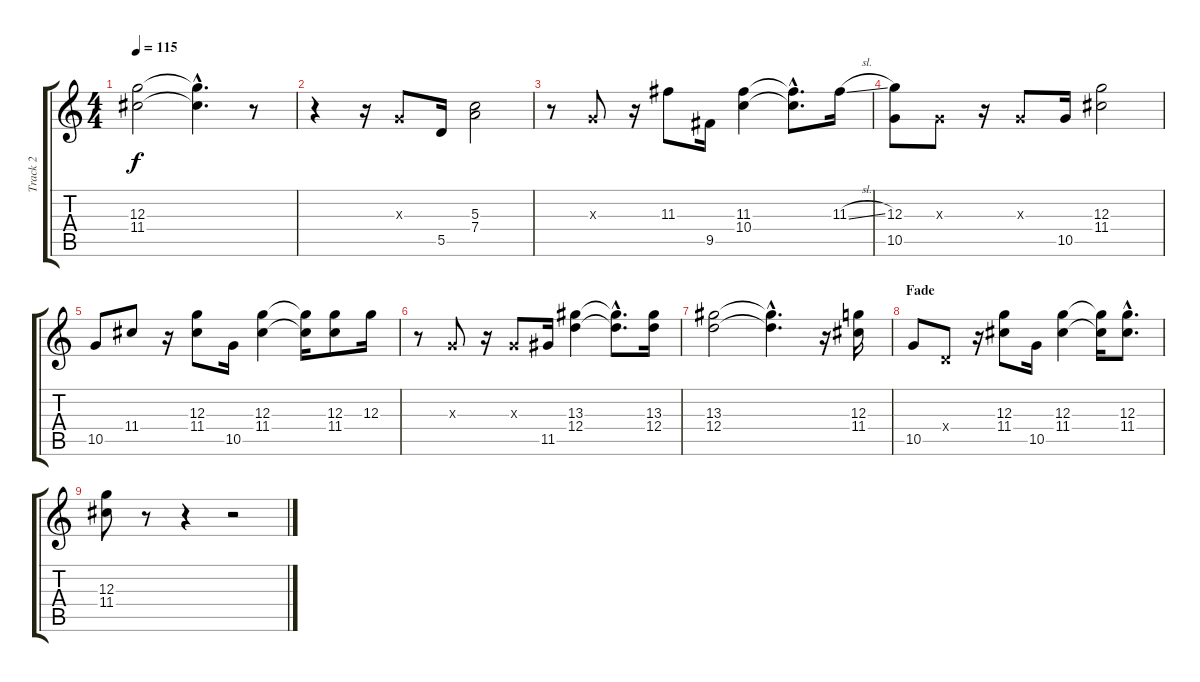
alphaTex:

\track ("Track 2" "Track 2") {instrument electricguitarjazz}
\staff {score tabs}
\tuning (E4 B3 G3 D3 A2 E2) {hide}
\ts (4 4)
\tempo 115
\clef g2
\ks c
(12.3 11.4).2{dy f} (12.3{hac t} 11.4{hac t}).4{d} r.8 |
r.4 r.16 0.3{x}.8 5.5.16 (5.3 7.4).2 |
r.8 0.3{x}.8 r.16 11.3.8 9.5.16 (11.3 10.4).4 (11.3{hac t} 10.4{hac t}).8{d} 11.3{sl}.16 |
(12.3 10.5).8 0.3{x}.8 r.16 0.3{x}.8 10.5.16 (12.3 11.4).2 |
10.5.8 11.4.8 r.16 (12.3 11.4).8 10.5.16 (12.3 11.4).4 (12.3{t} 11.4{t}).16 (12.3 11.4).8 12.3.16 |
r.8 0.3{x}.8 r.16 0.3{x}.8 11.5.16 (13.3 12.4).4 (13.3{hac t} 12.4{hac t}).8{d} (13.3 12.4).16 |
(13.3 12.4).2 (13.3{hac t} 12.4{hac t}).4{d} r.16 (12.3 11.4).16 |
\section ("" "Fade")
10.5.8 0.4{x}.8 r.16 (12.3 11.4).8 10.5.16 (12.3 11.4).4 (12.3{t} 11.4{t}).16 (12.3{hac} 11.4{hac}).8{d} |
(12.3 11.4).8 r.8 r.4 r.2
